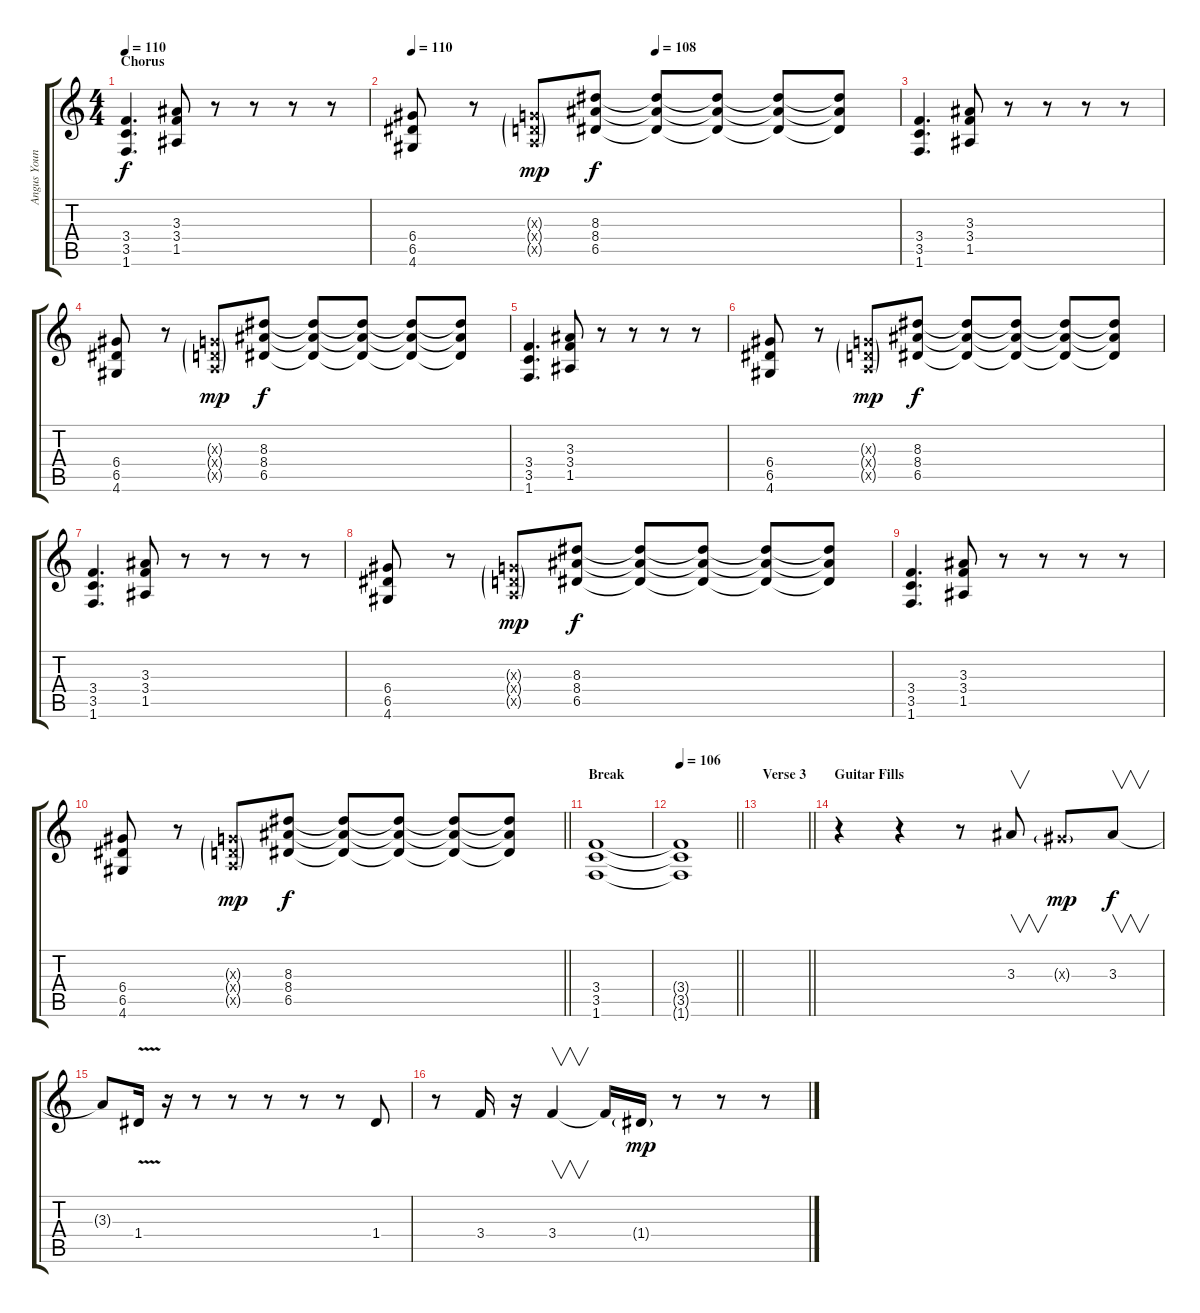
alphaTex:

\track ("Angus Young Lead" "Angus Youn") {instrument overdrivenguitar}
\staff {score tabs}
\tuning (E4 B3 G3 D3 A2 E2) {hide}
\ts (4 4)
\section ("" "Chorus")
\tempo 110
\clef g2
\ks c
(3.4 3.5 1.6).4{d dy f} (3.3 3.4 1.5).8 r.8 r.8 r.8 r.8 |
\tempo 110
\tempo (108 0.5)
(6.4 6.5 4.6).8 r.8 (0.3{g x} 0.4{g x} 0.5{g x}).8{dy mp} (8.3 8.4 6.5).8{dy f} (8.3{t} 8.4{t} 6.5{t}).8 (8.3{t} 8.4{t} 6.5{t}).8 (8.3{t} 8.4{t} 6.5{t}).8 (8.3{t} 8.4{t} 6.5{t}).8 |
(3.4 3.5 1.6).4{d} (3.3 3.4 1.5).8 r.8 r.8 r.8 r.8 |
(6.4 6.5 4.6).8 r.8 (0.3{g x} 0.4{g x} 0.5{g x}).8{dy mp} (8.3 8.4 6.5).8{dy f} (8.3{t} 8.4{t} 6.5{t}).8 (8.3{t} 8.4{t} 6.5{t}).8 (8.3{t} 8.4{t} 6.5{t}).8 (8.3{t} 8.4{t} 6.5{t}).8 |
(3.4 3.5 1.6).4{d} (3.3 3.4 1.5).8 r.8 r.8 r.8 r.8 |
(6.4 6.5 4.6).8 r.8 (0.3{g x} 0.4{g x} 0.5{g x}).8{dy mp} (8.3 8.4 6.5).8{dy f} (8.3{t} 8.4{t} 6.5{t}).8 (8.3{t} 8.4{t} 6.5{t}).8 (8.3{t} 8.4{t} 6.5{t}).8 (8.3{t} 8.4{t} 6.5{t}).8 |
(3.4 3.5 1.6).4{d} (3.3 3.4 1.5).8 r.8 r.8 r.8 r.8 |
(6.4 6.5 4.6).8 r.8 (0.3{g x} 0.4{g x} 0.5{g x}).8{dy mp} (8.3 8.4 6.5).8{dy f} (8.3{t} 8.4{t} 6.5{t}).8 (8.3{t} 8.4{t} 6.5{t}).8 (8.3{t} 8.4{t} 6.5{t}).8 (8.3{t} 8.4{t} 6.5{t}).8 |
(3.4 3.5 1.6).4{d} (3.3 3.4 1.5).8 r.8 r.8 r.8 r.8 |
\barLineRight lightlight
(6.4 6.5 4.6).8 r.8 (0.3{g x} 0.4{g x} 0.5{g x}).8{dy mp} (8.3 8.4 6.5).8{dy f} (8.3{t} 8.4{t} 6.5{t}).8 (8.3{t} 8.4{t} 6.5{t}).8 (8.3{t} 8.4{t} 6.5{t}).8 (8.3{t} 8.4{t} 6.5{t}).8 |
\section ("" "Break ")
(3.4 3.5 1.6).1 |
\tempo 106
\barLineRight lightlight
(3.4{t} 3.5{t} 1.6{t}).1 |
\section ("" "Verse 3")
\barLineRight lightlight
|
\section ("" "Guitar Fills")
r.4 r.4 r.8 3.3.8{v} 1.3{g x}.8{dy mp} 3.3.8{v dy f} |
3.3{t}.8 1.4{v}.16 r.16 r.8 r.8 r.8 r.8 r.8 1.4.8 |
r.8 3.4.16 r.16 3.4.4{v} 3.4{t}.16 1.4{g}.16{dy mp} r.8 r.8 r.8
